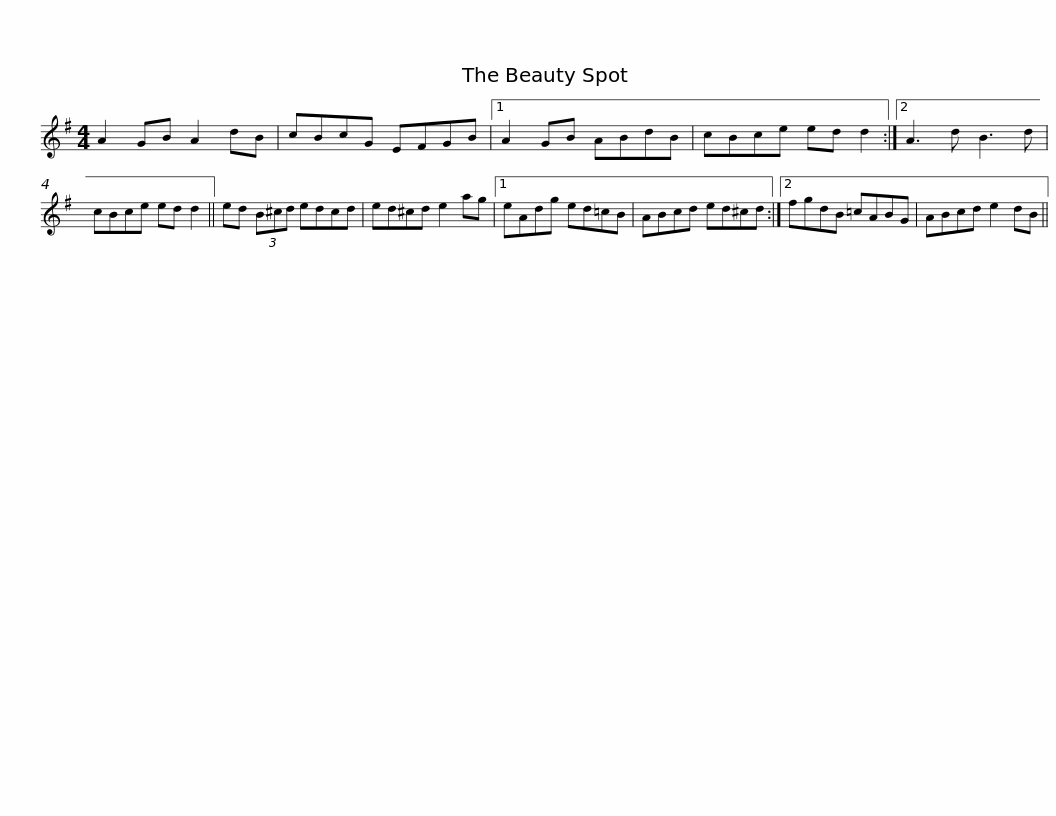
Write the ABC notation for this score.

X:1
L:1/8
M:4/4
I:linebreak $
K:G
V:1 treble
V:1
 A2 GB A2 dB | cBcG EFGB |1 A2 GB ABdB | cBce ed d2 :|2 A3 d B3 d | %5
 cBce ed d2 ||$ ed (3B^cd edcd | ed^cd e2 ag |1 eAdg ed=cB | ABcd ed^cd :|2 %10
 fgdB =cABG |$ ABcd e2 dB || %12
